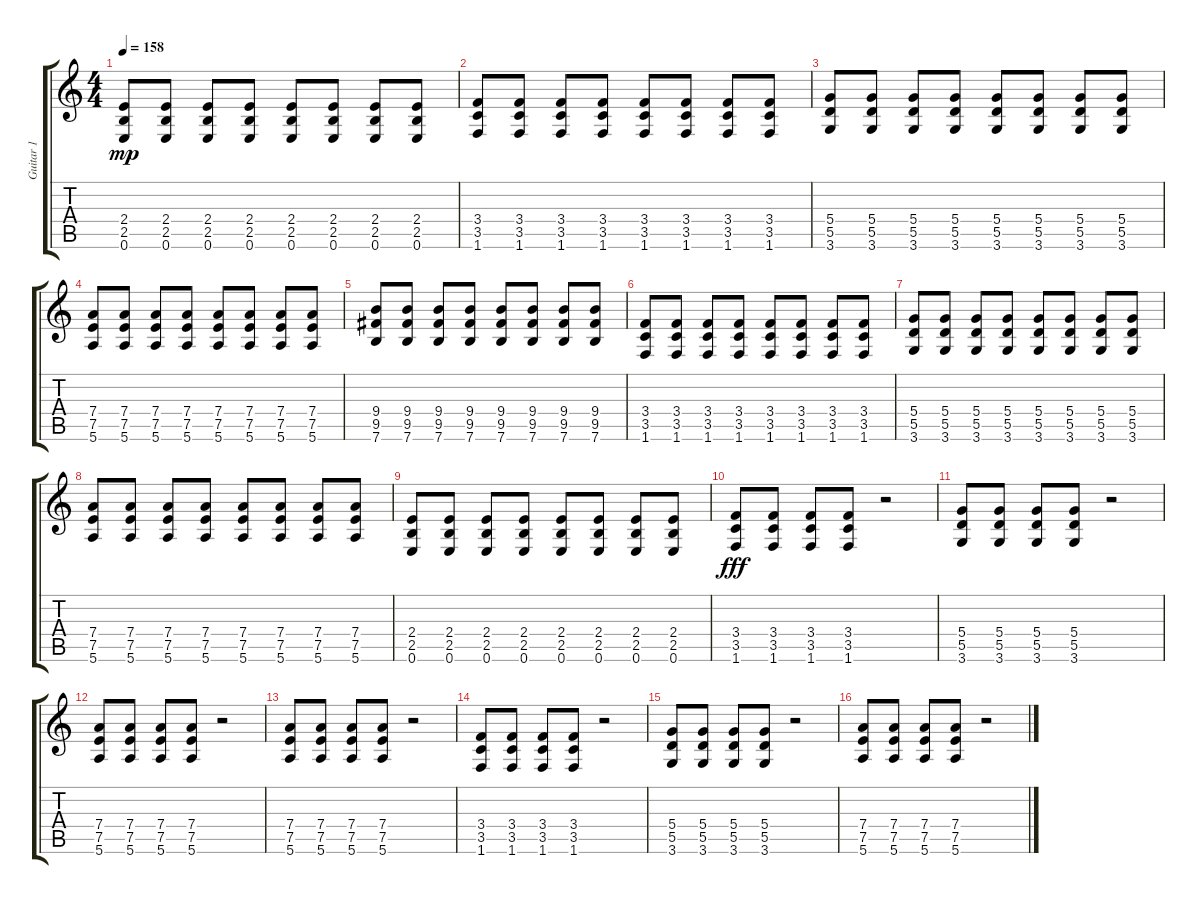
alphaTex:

\track ("Guitar 1" "Guitar 1") {instrument distortionguitar}
\staff {score tabs}
\tuning (E4 B3 G3 D3 A2 E2) {hide}
\ts (4 4)
\tempo 158
\clef g2
\ks c
(2.4 2.5 0.6).8{dy mp} (2.4 2.5 0.6).8 (2.4 2.5 0.6).8 (2.4 2.5 0.6).8 (2.4 2.5 0.6).8 (2.4 2.5 0.6).8 (2.4 2.5 0.6).8 (2.4 2.5 0.6).8 |
(3.4 3.5 1.6).8 (3.4 3.5 1.6).8 (3.4 3.5 1.6).8 (3.4 3.5 1.6).8 (3.4 3.5 1.6).8 (3.4 3.5 1.6).8 (3.4 3.5 1.6).8 (3.4 3.5 1.6).8 |
(5.4 5.5 3.6).8 (5.4 5.5 3.6).8 (5.4 5.5 3.6).8 (5.4 5.5 3.6).8 (5.4 5.5 3.6).8 (5.4 5.5 3.6).8 (5.4 5.5 3.6).8 (5.4 5.5 3.6).8 |
(7.4 7.5 5.6).8 (7.4 7.5 5.6).8 (7.4 7.5 5.6).8 (7.4 7.5 5.6).8 (7.4 7.5 5.6).8 (7.4 7.5 5.6).8 (7.4 7.5 5.6).8 (7.4 7.5 5.6).8 |
(9.4 9.5 7.6).8 (9.4 9.5 7.6).8 (9.4 9.5 7.6).8 (9.4 9.5 7.6).8 (9.4 9.5 7.6).8 (9.4 9.5 7.6).8 (9.4 9.5 7.6).8 (9.4 9.5 7.6).8 |
(3.4 3.5 1.6).8 (3.4 3.5 1.6).8 (3.4 3.5 1.6).8 (3.4 3.5 1.6).8 (3.4 3.5 1.6).8 (3.4 3.5 1.6).8 (3.4 3.5 1.6).8 (3.4 3.5 1.6).8 |
(5.4 5.5 3.6).8 (5.4 5.5 3.6).8 (5.4 5.5 3.6).8 (5.4 5.5 3.6).8 (5.4 5.5 3.6).8 (5.4 5.5 3.6).8 (5.4 5.5 3.6).8 (5.4 5.5 3.6).8 |
(7.4 7.5 5.6).8 (7.4 7.5 5.6).8 (7.4 7.5 5.6).8 (7.4 7.5 5.6).8 (7.4 7.5 5.6).8 (7.4 7.5 5.6).8 (7.4 7.5 5.6).8 (7.4 7.5 5.6).8 |
(2.4 2.5 0.6).8 (2.4 2.5 0.6).8 (2.4 2.5 0.6).8 (2.4 2.5 0.6).8 (2.4 2.5 0.6).8 (2.4 2.5 0.6).8 (2.4 2.5 0.6).8 (2.4 2.5 0.6).8 |
(3.4 3.5 1.6).8{dy fff volume 16} (3.4 3.5 1.6).8 (3.4 3.5 1.6).8 (3.4 3.5 1.6).8 r.2 |
(5.4 5.5 3.6).8 (5.4 5.5 3.6).8 (5.4 5.5 3.6).8 (5.4 5.5 3.6).8 r.2 |
(7.4 7.5 5.6).8 (7.4 7.5 5.6).8 (7.4 7.5 5.6).8 (7.4 7.5 5.6).8 r.2 |
(7.4 7.5 5.6).8 (7.4 7.5 5.6).8 (7.4 7.5 5.6).8 (7.4 7.5 5.6).8 r.2 |
(3.4 3.5 1.6).8 (3.4 3.5 1.6).8 (3.4 3.5 1.6).8 (3.4 3.5 1.6).8 r.2 |
(5.4 5.5 3.6).8 (5.4 5.5 3.6).8 (5.4 5.5 3.6).8 (5.4 5.5 3.6).8 r.2 |
(7.4 7.5 5.6).8 (7.4 7.5 5.6).8 (7.4 7.5 5.6).8 (7.4 7.5 5.6).8 r.2
